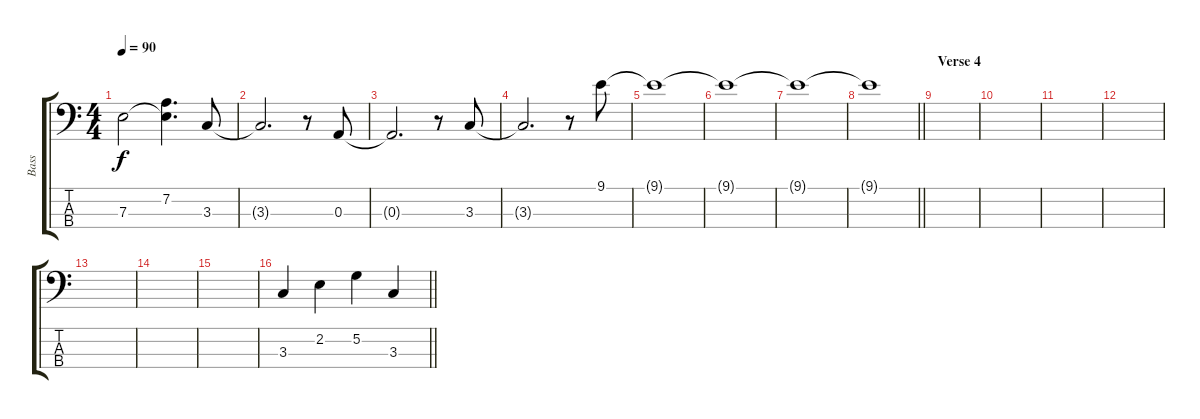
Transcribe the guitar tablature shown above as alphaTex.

\track ("Bass" "Bass") {instrument electricbassfinger}
\staff {score tabs}
\tuning (G2 D2 A1 E1) {hide}
\ts (4 4)
\tempo 90
\clef f4
\ks c
7.3.2{dy f} (7.2 7.3{t}).4{d} 3.3.8 |
3.3{t}.2{d} r.8 0.3.8 |
0.3{t}.2{d} r.8 3.3.8 |
3.3{t}.2{d} r.8 9.1.8 |
9.1{t}.1 |
9.1{t}.1 |
9.1{t}.1 |
\barLineRight lightlight
9.1{t}.1 |
\section ("" "Verse 4")
|
|
|
|
|
|
|
\barLineRight lightlight
3.3.4 2.2.4 5.2.4 3.3.4
